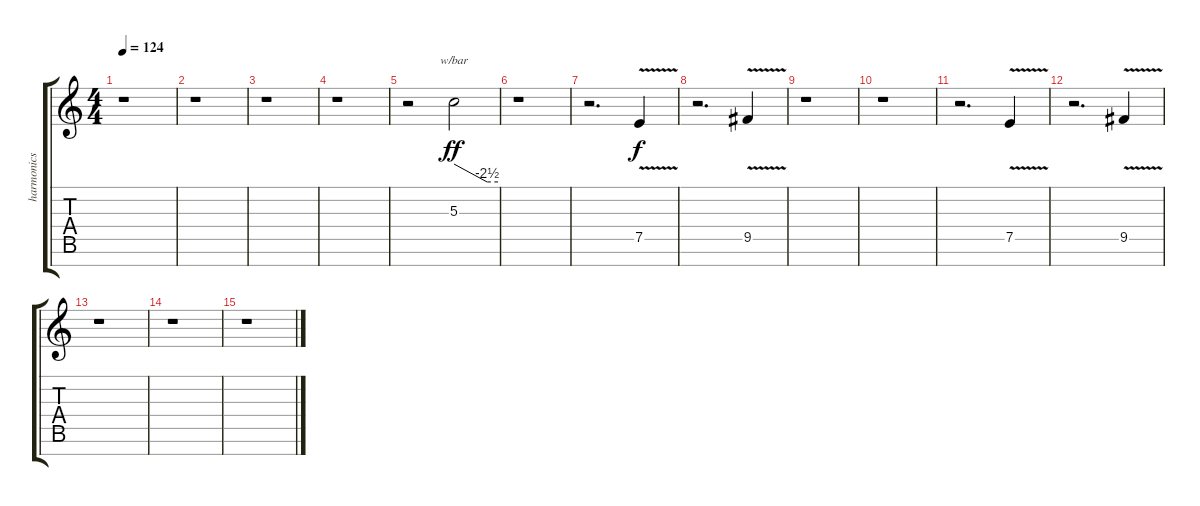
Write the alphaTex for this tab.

\track ("harmonics" "harmonics") {instrument guitarharmonics}
\staff {score tabs}
\tuning (E4 B3 G3 D3 A2 E2 B1) {hide}
\ts (4 4)
\tempo 124
\clef g2
\ks c
r.1{dy f} |
r.1 |
r.1 |
r.1 |
r.2 5.3.2{tbe (custom default 0 0 45 -10 60 -10) dy ff} |
r.1 |
r.2{d} 7.5{v}.4{dy f} |
r.2{d} 9.5{v}.4 |
r.1 |
r.1 |
r.2{d} 7.5{v}.4 |
r.2{d} 9.5{v}.4 |
r.1 |
r.1 |
r.1
